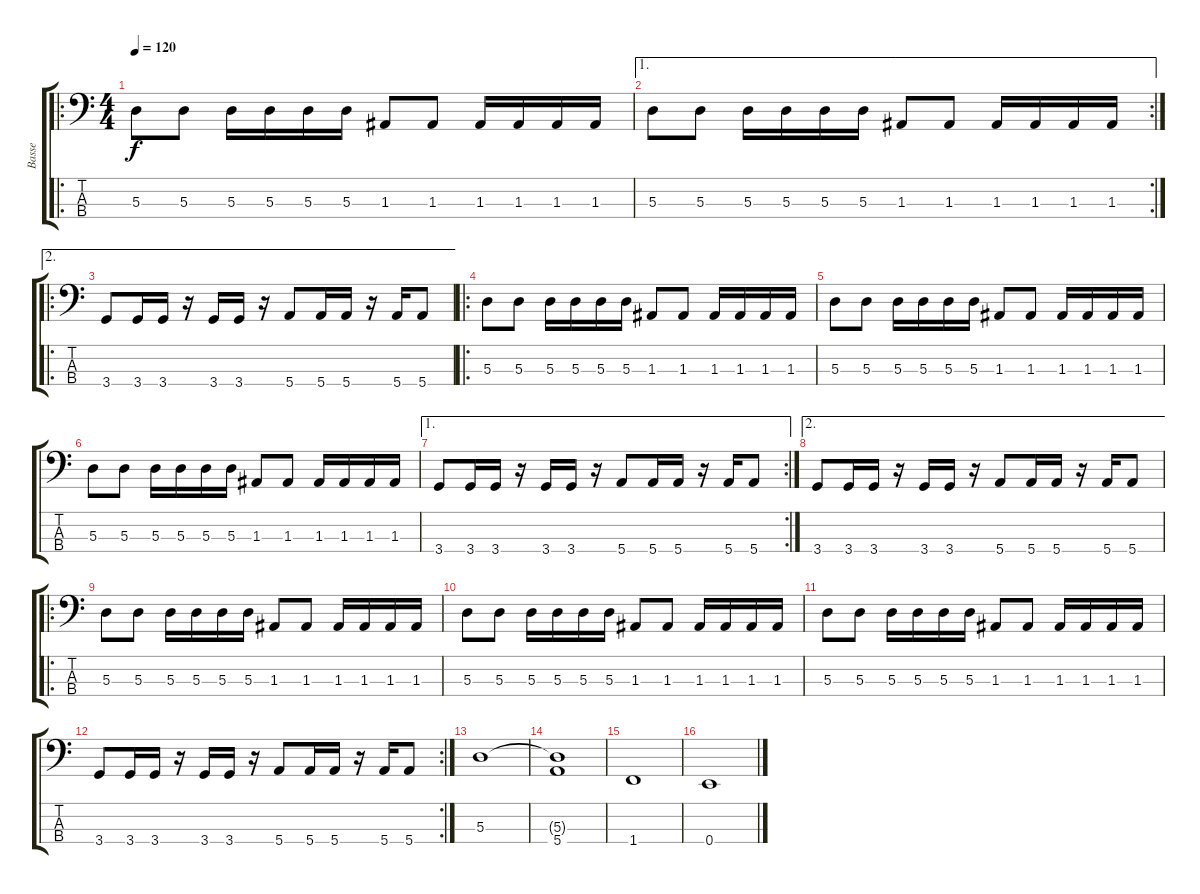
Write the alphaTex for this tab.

\track ("Basse" "Basse") {instrument electricbasspick}
\staff {score tabs}
\tuning (G2 D2 A1 E1) {hide}
\ro
\ts (4 4)
\tempo 120
\clef f4
\ks c
5.3.8{dy f instrument electricbasspick} 5.3.8 5.3.16 5.3.16 5.3.16 5.3.16 1.3.8 1.3.8 1.3.16 1.3.16 1.3.16 1.3.16 |
\ae 1
\rc 2
5.3.8 5.3.8 5.3.16 5.3.16 5.3.16 5.3.16 1.3.8 1.3.8 1.3.16 1.3.16 1.3.16 1.3.16 |
\ae 2
\ro
3.4.8 3.4.16 3.4.16 r.16 3.4.16 3.4.16 r.16 5.4.8 5.4.16 5.4.16 r.16 5.4.16 5.4.8 |
\ro
5.3.8 5.3.8 5.3.16 5.3.16 5.3.16 5.3.16 1.3.8 1.3.8 1.3.16 1.3.16 1.3.16 1.3.16 |
5.3.8 5.3.8 5.3.16 5.3.16 5.3.16 5.3.16 1.3.8 1.3.8 1.3.16 1.3.16 1.3.16 1.3.16 |
5.3.8 5.3.8 5.3.16 5.3.16 5.3.16 5.3.16 1.3.8 1.3.8 1.3.16 1.3.16 1.3.16 1.3.16 |
\ae 1
\rc 2
3.4.8 3.4.16 3.4.16 r.16 3.4.16 3.4.16 r.16 5.4.8 5.4.16 5.4.16 r.16 5.4.16 5.4.8 |
\ae 2
3.4.8 3.4.16 3.4.16 r.16 3.4.16 3.4.16 r.16 5.4.8 5.4.16 5.4.16 r.16 5.4.16 5.4.8 |
\ro
5.3.8 5.3.8 5.3.16 5.3.16 5.3.16 5.3.16 1.3.8 1.3.8 1.3.16 1.3.16 1.3.16 1.3.16 |
5.3.8 5.3.8 5.3.16 5.3.16 5.3.16 5.3.16 1.3.8 1.3.8 1.3.16 1.3.16 1.3.16 1.3.16 |
5.3.8 5.3.8 5.3.16 5.3.16 5.3.16 5.3.16 1.3.8 1.3.8 1.3.16 1.3.16 1.3.16 1.3.16 |
\rc 2
3.4.8 3.4.16 3.4.16 r.16 3.4.16 3.4.16 r.16 5.4.8 5.4.16 5.4.16 r.16 5.4.16 5.4.8 |
5.3.1 |
(5.3{t} 5.4).1 |
1.4.1 |
0.4.1
